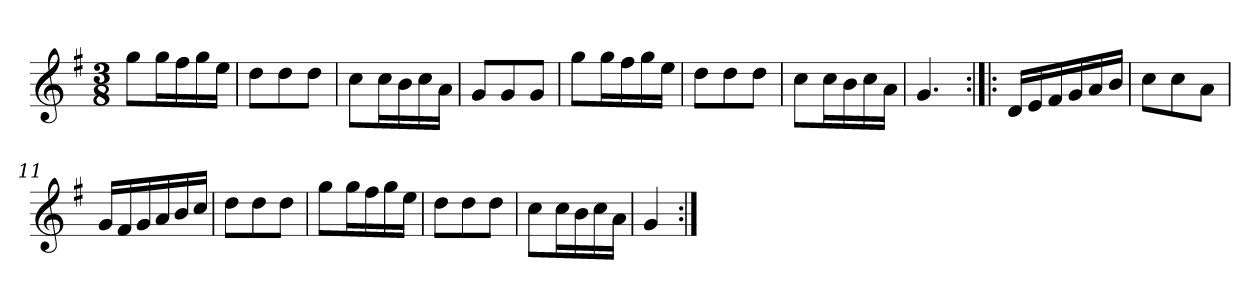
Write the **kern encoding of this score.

**kern
*part1
*staff1
*clefG2
*k[f#]
*G:
*M3/8
*MM120
=1
8gg\L
16gg\L
16ff#\
16gg\
16ee\JJ
=2
8dd\L
8dd\
8dd\J
=3
8cc\L
16cc\L
16b\
16cc\
16a\JJ
=4
8g/L
8g/
8g/J
=5
8gg\L
16gg\L
16ff#\
16gg\
16ee\JJ
=6
8dd\L
8dd\
8dd\J
=7
8cc\L
16cc\L
16b\
16cc\
16a\JJ
=8
4.g
=9:|!|:
16d/LL
16e/
16f#/
16g/
16a/
16b/JJ
=10
8cc\L
8cc\
8a\J
=11
16g/LL
16f#/
16g/
16a/
16b/
16cc/JJ
=12
8dd\L
8dd\
8dd\J
=13
8gg\L
16gg\L
16ff#\
16gg\
16ee\JJ
=14
8dd\L
8dd\
8dd\J
=15
8cc\L
16cc\L
16b\
16cc\
16a\JJ
=16
4g
=:|!
*-
